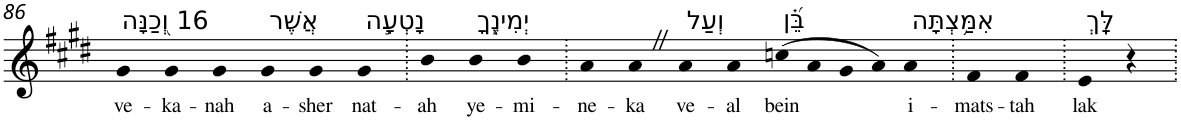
**kern	**text
*part1	*part1
*staff1	*staff1
*I"Piano	*
*I'Pno	*
!!LO:PB:g=z
*clefG2	*
*k[f#c#g#d#]	*
*E:	*
=86	=86
!LO:TX:a:t=16 וְ֭כַנָּה	!
!	!LO:LY:b
4g#	ve-
!	!LO:LY:b
4g#	-ka-
!	!LO:LY:b
4g#	-nah
!LO:TX:a:t=אֲשֶׁר	!
!	!LO:LY:b
4g#	a-
!	!LO:LY:b
4g#	-sher
!LO:TX:a:t=נָטְעָ֣ה	!
!	!LO:LY:b
4g#	nat-
=87.	=87.
!	!LO:LY:b
4b	-ah
!LO:TX:a:t=יְמִינֶ֑ךָ	!
!	!LO:LY:b
4b	ye-
!	!LO:LY:b
4b	-mi-
=88.	=88.
!	!LO:LY:b
4a	-ne-
!	!LO:LY:b
4aZ	-ka
!LO:TX:a:t=וְעַל	!
!	!LO:LY:b
4a	ve-
!	!LO:LY:b
4a	-al
!LO:TX:a:t=בֵּ֝֗ן	!
!	!LO:LY:b
(>8ccn	bein
8a	.
8g#	.
8a)	.
!LO:TX:a:t=אִמַּ֥צְתָּה	!
!	!LO:LY:b
4a	i-
=89.	=89.
!	!LO:LY:b
4f#	-mats-
!	!LO:LY:b
4f#	-tah
=90.	=90.
!LO:TX:a:t=לָּֽךְ	!
!	!LO:LY:b
4e	lak
4r	.
=.	=.
*-	*-
